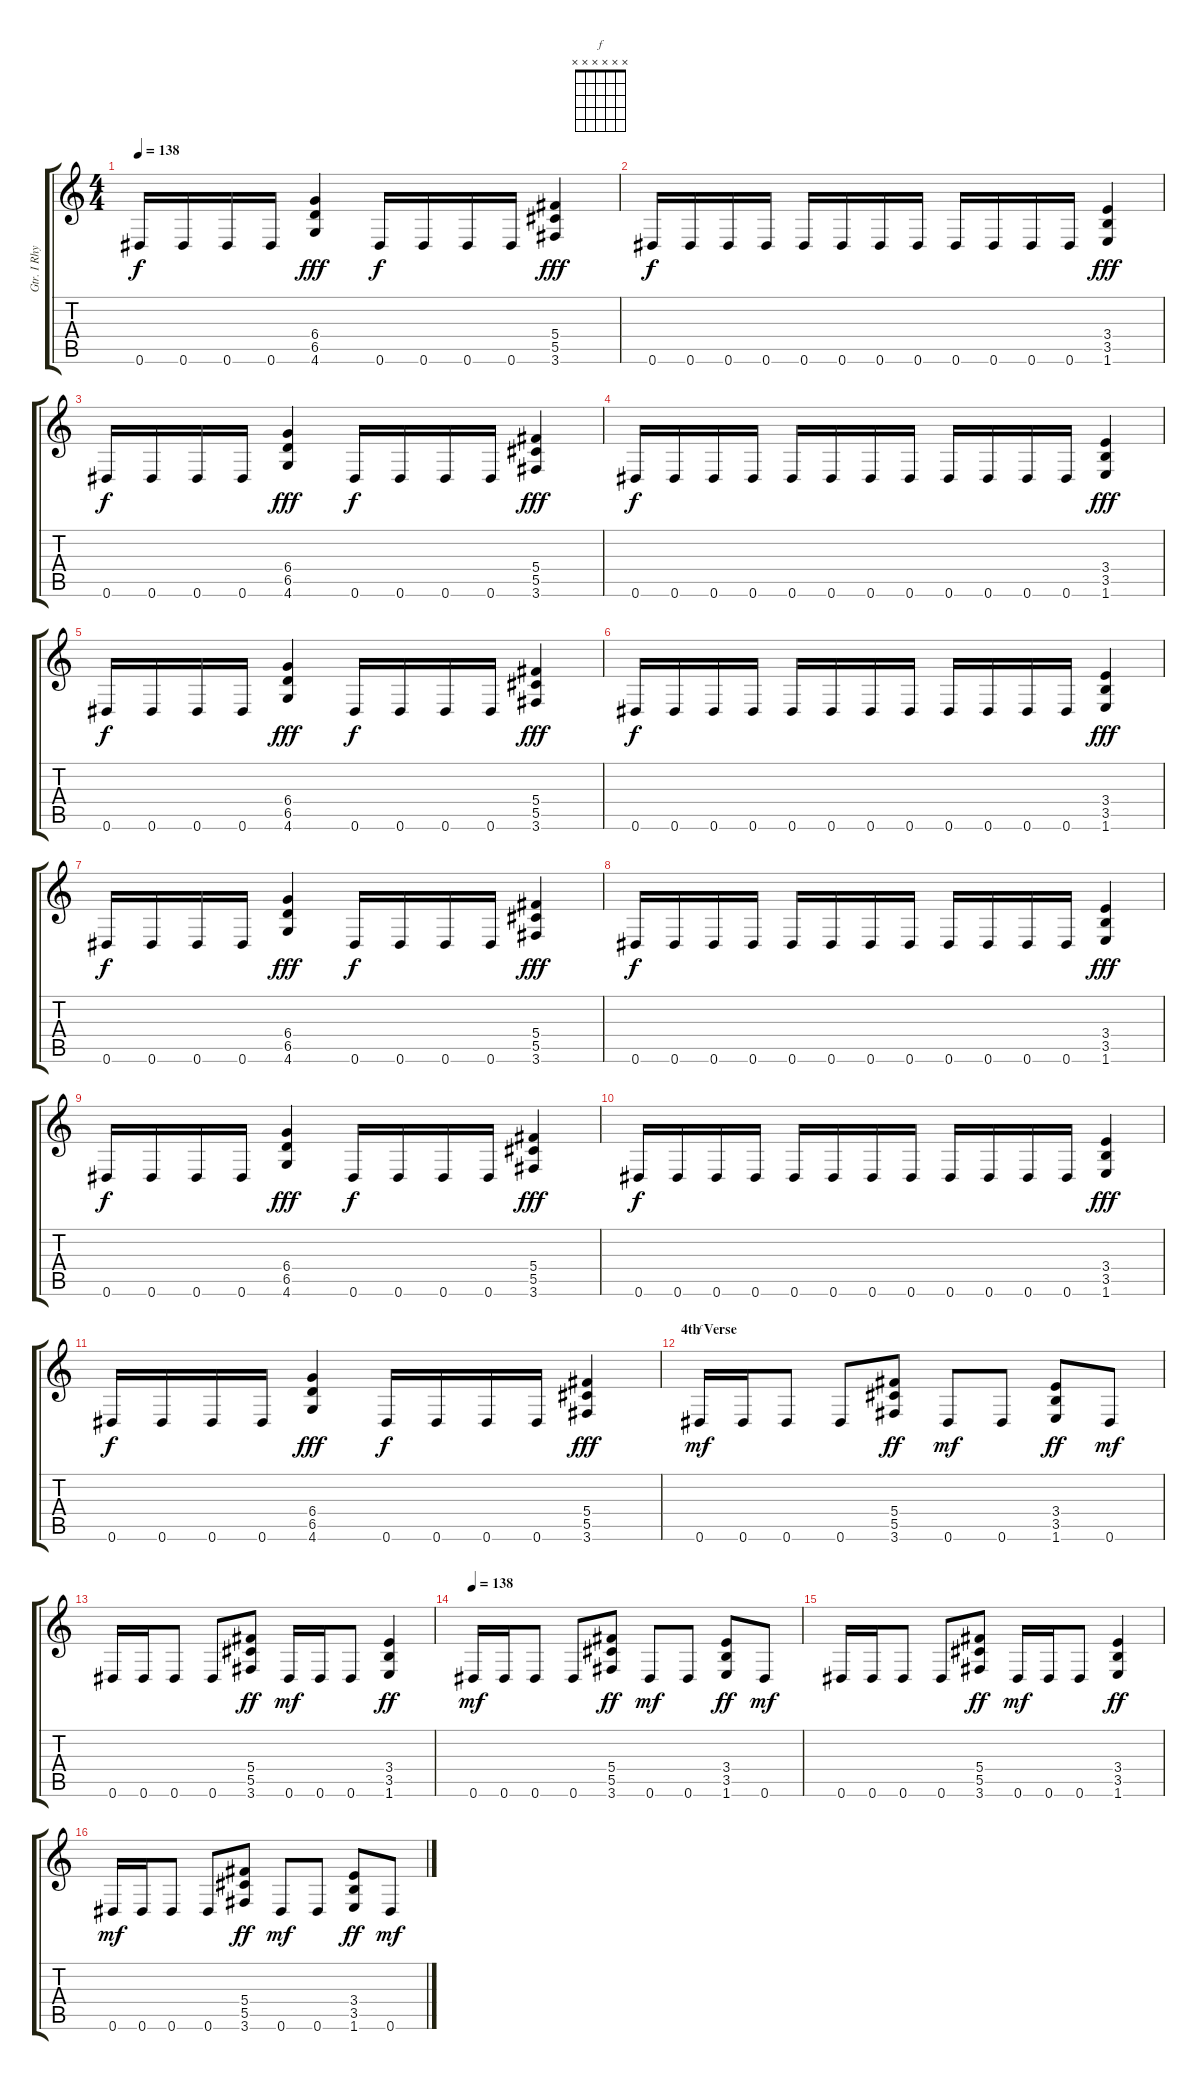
\track ("Gtr. I Rhytm" "Gtr. I Rhy") {instrument overdrivenguitar}
\staff {score tabs}
\tuning (Eb4 Bb3 Gb3 Db3 Ab2 Eb2) {hide}
\chord ("f" x x x x x x) {firstfret 0}
\ts (4 4)
\tempo 138
\clef g2
\ks c
0.6.16{dy f} 0.6.16 0.6.16 0.6.16 (6.4 6.5 4.6).4{dy fff} 0.6.16{dy f} 0.6.16 0.6.16 0.6.16 (5.4 5.5 3.6).4{dy fff} |
0.6.16{dy f} 0.6.16 0.6.16 0.6.16 0.6.16 0.6.16 0.6.16 0.6.16 0.6.16 0.6.16 0.6.16 0.6.16 (3.4 3.5 1.6).4{dy fff} |
0.6.16{dy f} 0.6.16 0.6.16 0.6.16 (6.4 6.5 4.6).4{dy fff} 0.6.16{dy f} 0.6.16 0.6.16 0.6.16 (5.4 5.5 3.6).4{dy fff} |
0.6.16{dy f} 0.6.16 0.6.16 0.6.16 0.6.16 0.6.16 0.6.16 0.6.16 0.6.16 0.6.16 0.6.16 0.6.16 (3.4 3.5 1.6).4{dy fff} |
0.6.16{dy f} 0.6.16 0.6.16 0.6.16 (6.4 6.5 4.6).4{dy fff} 0.6.16{dy f} 0.6.16 0.6.16 0.6.16 (5.4 5.5 3.6).4{dy fff} |
0.6.16{dy f} 0.6.16 0.6.16 0.6.16 0.6.16 0.6.16 0.6.16 0.6.16 0.6.16 0.6.16 0.6.16 0.6.16 (3.4 3.5 1.6).4{dy fff} |
0.6.16{dy f} 0.6.16 0.6.16 0.6.16 (6.4 6.5 4.6).4{dy fff} 0.6.16{dy f} 0.6.16 0.6.16 0.6.16 (5.4 5.5 3.6).4{dy fff} |
0.6.16{dy f} 0.6.16 0.6.16 0.6.16 0.6.16 0.6.16 0.6.16 0.6.16 0.6.16 0.6.16 0.6.16 0.6.16 (3.4 3.5 1.6).4{dy fff} |
0.6.16{dy f} 0.6.16 0.6.16 0.6.16 (6.4 6.5 4.6).4{dy fff} 0.6.16{dy f} 0.6.16 0.6.16 0.6.16 (5.4 5.5 3.6).4{dy fff} |
0.6.16{dy f} 0.6.16 0.6.16 0.6.16 0.6.16 0.6.16 0.6.16 0.6.16 0.6.16 0.6.16 0.6.16 0.6.16 (3.4 3.5 1.6).4{dy fff} |
0.6.16{dy f} 0.6.16 0.6.16 0.6.16 (6.4 6.5 4.6).4{dy fff} 0.6.16{dy f} 0.6.16 0.6.16 0.6.16 (5.4 5.5 3.6).4{dy fff} |
\section ("" "4th Verse")
0.6.16{ch "f" dy mf} 0.6.16 0.6.8 0.6.8 (5.4 5.5 3.6).8{dy ff} 0.6.8{dy mf} 0.6.8 (3.4 3.5 1.6).8{dy ff} 0.6.8{dy mf} |
0.6.16 0.6.16 0.6.8 0.6.8 (5.4 5.5 3.6).8{dy ff} 0.6.16{dy mf} 0.6.16 0.6.8 (3.4 3.5 1.6).4{dy ff} |
\tempo 138
0.6.16{dy mf} 0.6.16 0.6.8 0.6.8 (5.4 5.5 3.6).8{dy ff} 0.6.8{dy mf} 0.6.8 (3.4 3.5 1.6).8{dy ff} 0.6.8{dy mf} |
0.6.16 0.6.16 0.6.8 0.6.8 (5.4 5.5 3.6).8{dy ff} 0.6.16{dy mf} 0.6.16 0.6.8 (3.4 3.5 1.6).4{dy ff} |
0.6.16{dy mf} 0.6.16 0.6.8 0.6.8 (5.4 5.5 3.6).8{dy ff} 0.6.8{dy mf} 0.6.8 (3.4 3.5 1.6).8{dy ff} 0.6.8{dy mf}
